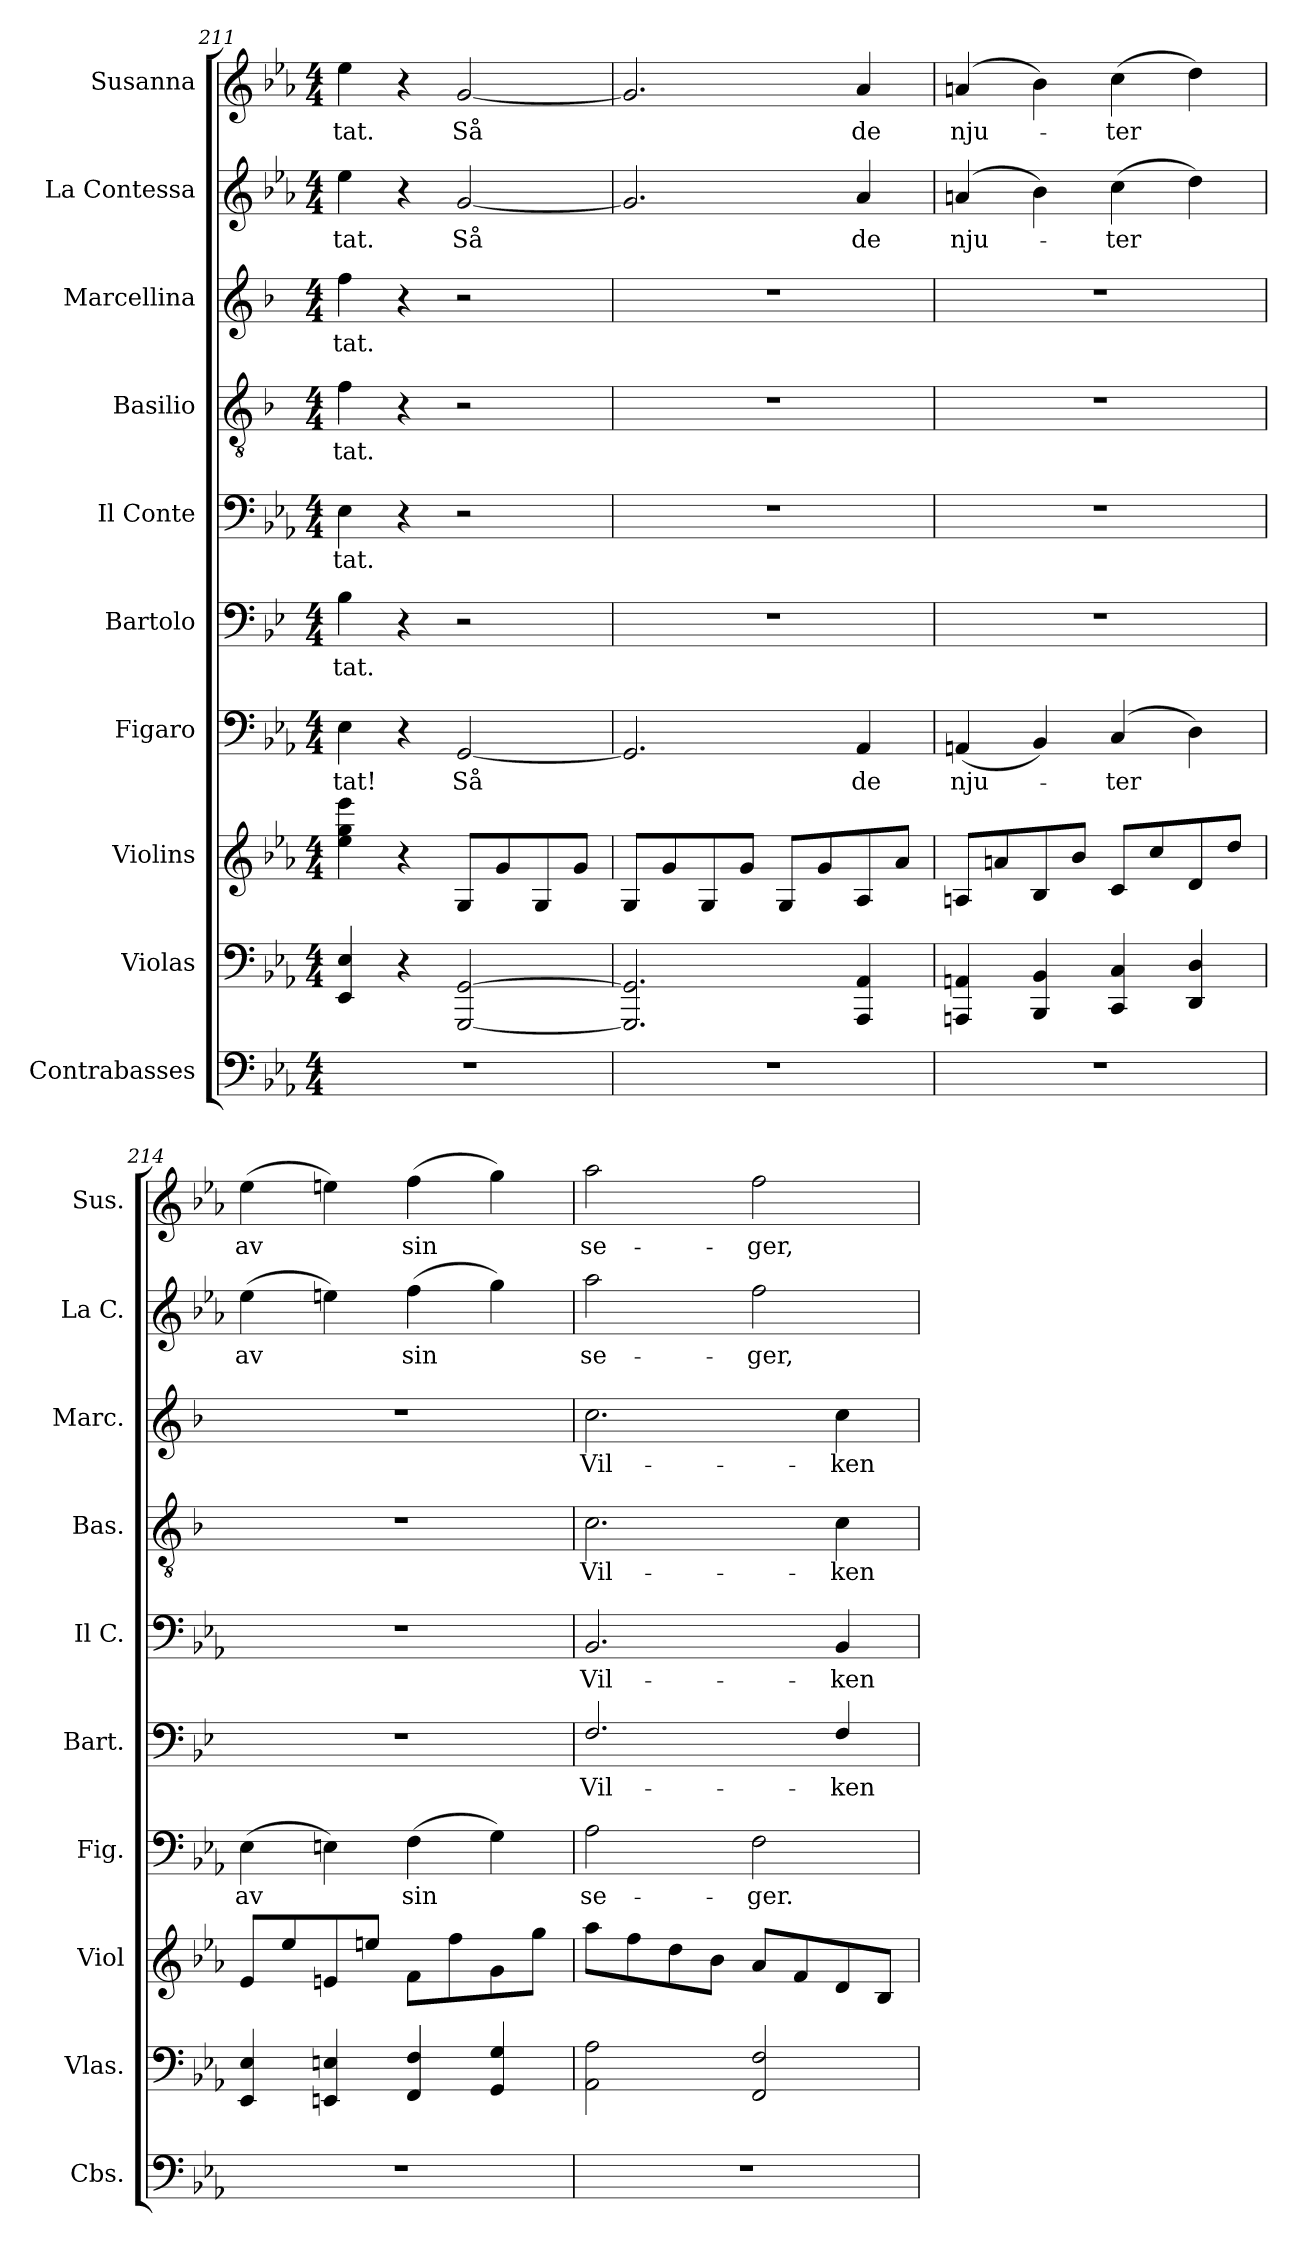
**kern	**kern	**kern	**kern	**text	**kern	**text	**kern	**text	**kern	**text	**kern	**text	**kern	**text	**kern	**text
*part10	*part9	*part8	*part7	*part7	*part6	*part6	*part5	*part5	*part4	*part4	*part3	*part3	*part2	*part2	*part1	*part1
*staff10	*staff9	*staff8	*staff7	*staff7	*staff6	*staff6	*staff5	*staff5	*staff4	*staff4	*staff3	*staff3	*staff2	*staff2	*staff1	*staff1
*I"Contrabasses	*I"Violas	*I"Violins	*I"Figaro	*	*I"Bartolo	*	*I"Il Conte	*	*I"Basilio	*	*I"Marcellina	*	*I"La Contessa	*	*I"Susanna	*
*I'Cbs.	*I'Vlas.	*I'Viol	*I'Fig.	*	*I'Bart.	*	*I'Il C.	*	*I'Bas.	*	*I'Marc.	*	*I'La C.	*	*I'Sus.	*
*clefF4	*clefF4	*clefG2	*clefF4	*	*clefF4	*	*clefF4	*	*clefGv2	*	*clefG2	*	*clefG2	*	*clefG2	*
*ITrd7c12	*	*	*	*	*ITrd4c7	*	*	*	*ITrd1c2	*	*ITrd1c2	*	*	*	*	*
*k[b-e-a-]	*k[b-e-a-]	*k[b-e-a-]	*k[b-e-a-]	*	*k[b-e-a-]	*	*k[b-e-a-]	*	*k[b-e-a-]	*	*k[b-e-a-]	*	*k[b-e-a-]	*	*k[b-e-a-]	*
*M4/4	*M4/4	*M4/4	*M4/4	*	*M4/4	*	*M4/4	*	*M4/4	*	*M4/4	*	*M4/4	*	*M4/4	*
*MM344	*MM344	*MM344	*MM344	*	*MM344	*	*MM344	*	*MM344	*	*MM344	*	*MM344	*	*MM344	*
=211	=211	=211	=211	=211	=211	=211	=211	=211	=211	=211	=211	=211	=211	=211	=211	=211
!	!	!	!	!LO:LY:b	!	!LO:LY:b	!	!LO:LY:b	!	!LO:LY:b	!	!LO:LY:b	!	!LO:LY:b	!	!LO:LY:b
1r	4EE-/ 4E-/	4ee-\ 4gg\ 4eee-\	4E-\	-tat!	4E-\	-tat.	4E-\	-tat.	4e-\	-tat.	4ee-\	-tat.	4ee-\	-tat.	4ee-\	-tat.
.	4r	4r	4r	.	4r	.	4r	.	4r	.	4r	.	4r	.	4r	.
!	!	!	!	!LO:LY:b	!	!	!	!	!	!	!	!	!	!LO:LY:b	!	!LO:LY:b
.	[2GGG/ [2GG/	8G/L	[2GG/	Så	2r	.	2r	.	2r	.	2r	.	[2g/	Så	[2g/	Så
.	.	8g/	.	.	.	.	.	.	.	.	.	.	.	.	.	.
.	.	8G/	.	.	.	.	.	.	.	.	.	.	.	.	.	.
.	.	8g/J	.	.	.	.	.	.	.	.	.	.	.	.	.	.
=212	=212	=212	=212	=212	=212	=212	=212	=212	=212	=212	=212	=212	=212	=212	=212	=212
1r	2.GGG/] 2.GG/]	8G/L	2.GG/]	.	1r	.	1r	.	1r	.	1r	.	2.g/]	.	2.g/]	.
.	.	8g/	.	.	.	.	.	.	.	.	.	.	.	.	.	.
.	.	8G/	.	.	.	.	.	.	.	.	.	.	.	.	.	.
.	.	8g/J	.	.	.	.	.	.	.	.	.	.	.	.	.	.
.	.	8G/L	.	.	.	.	.	.	.	.	.	.	.	.	.	.
.	.	8g/	.	.	.	.	.	.	.	.	.	.	.	.	.	.
!	!	!	!	!LO:LY:b	!	!	!	!	!	!	!	!	!	!LO:LY:b	!	!LO:LY:b
.	4AAA-/ 4AA-/	8A-/	4AA-/	de	.	.	.	.	.	.	.	.	4a-/	de	4a-/	de
.	.	8a-/J	.	.	.	.	.	.	.	.	.	.	.	.	.	.
!!LO:PB:g=z
=213	=213	=213	=213	=213	=213	=213	=213	=213	=213	=213	=213	=213	=213	=213	=213	=213
!	!	!	!	!LO:LY:b	!	!	!	!	!	!	!	!	!	!LO:LY:b	!	!LO:LY:b
1r	4AAAn/ 4AAn/	8An/L	(<4AAn/	nju-	1r	.	1r	.	1r	.	1r	.	(>4an/	nju-	(>4an/	nju-
.	.	8an/	.	.	.	.	.	.	.	.	.	.	.	.	.	.
.	4BBB-/ 4BB-/	8B-/	4BB-/)	.	.	.	.	.	.	.	.	.	4b-\)	.	4b-\)	.
.	.	8b-/J	.	.	.	.	.	.	.	.	.	.	.	.	.	.
!	!	!	!	!LO:LY:b	!	!	!	!	!	!	!	!	!	!LO:LY:b	!	!LO:LY:b
.	4CC/ 4C/	8c/L	(>4C/	-ter	.	.	.	.	.	.	.	.	(>4cc\	-ter	(>4cc\	-ter
.	.	8cc/	.	.	.	.	.	.	.	.	.	.	.	.	.	.
.	4DD/ 4D/	8d/	4D\)	.	.	.	.	.	.	.	.	.	4dd\)	.	4dd\)	.
.	.	8dd/J	.	.	.	.	.	.	.	.	.	.	.	.	.	.
=214	=214	=214	=214	=214	=214	=214	=214	=214	=214	=214	=214	=214	=214	=214	=214	=214
!	!	!	!	!LO:LY:b	!	!	!	!	!	!	!	!	!	!LO:LY:b	!	!LO:LY:b
1r	4EE-/ 4E-/	8e-/L	(>4E-\	av	1r	.	1r	.	1r	.	1r	.	(>4ee-\	av	(>4ee-\	av
.	.	8ee-/	.	.	.	.	.	.	.	.	.	.	.	.	.	.
.	4EEn/ 4En/	8en/	4En\)	.	.	.	.	.	.	.	.	.	4een\)	.	4een\)	.
.	.	8een/J	.	.	.	.	.	.	.	.	.	.	.	.	.	.
!	!	!	!	!LO:LY:b	!	!	!	!	!	!	!	!	!	!LO:LY:b	!	!LO:LY:b
.	4FF/ 4F/	8f\L	(>4F\	sin	.	.	.	.	.	.	.	.	(>4ff\	sin	(>4ff\	sin
.	.	8ff\	.	.	.	.	.	.	.	.	.	.	.	.	.	.
.	4GG/ 4G/	8g\	4G\)	.	.	.	.	.	.	.	.	.	4gg\)	.	4gg\)	.
.	.	8gg\J	.	.	.	.	.	.	.	.	.	.	.	.	.	.
=215	=215	=215	=215	=215	=215	=215	=215	=215	=215	=215	=215	=215	=215	=215	=215	=215
!	!	!	!	!LO:LY:b	!	!LO:LY:b	!	!LO:LY:b	!	!LO:LY:b	!	!LO:LY:b	!	!LO:LY:b	!	!LO:LY:b
1r	2AA-\ 2A-\	8aa-\L	2A-\	se-	2.BB-/	Vil-	2.BB-/	Vil-	2.B-\	Vil-	2.b-\	Vil-	2aa-\	se-	2aa-\	se-
.	.	8ff\	.	.	.	.	.	.	.	.	.	.	.	.	.	.
.	.	8dd\	.	.	.	.	.	.	.	.	.	.	.	.	.	.
.	.	8b-\J	.	.	.	.	.	.	.	.	.	.	.	.	.	.
!	!	!	!	!LO:LY:b	!	!	!	!	!	!	!	!	!	!LO:LY:b	!	!LO:LY:b
.	2FF/ 2F/	8a-/L	2F\	-ger.	.	.	.	.	.	.	.	.	2ff\	-ger,	2ff\	-ger,
.	.	8f/	.	.	.	.	.	.	.	.	.	.	.	.	.	.
!	!	!	!	!	!	!LO:LY:b	!	!LO:LY:b	!	!LO:LY:b	!	!LO:LY:b	!	!	!	!
.	.	8d/	.	.	4BB-/	-ken	4BB-/	-ken	4B-\	-ken	4b-\	-ken	.	.	.	.
.	.	8B-/J	.	.	.	.	.	.	.	.	.	.	.	.	.	.
=	=	=	=	=	=	=	=	=	=	=	=	=	=	=	=	=
*-	*-	*-	*-	*-	*-	*-	*-	*-	*-	*-	*-	*-	*-	*-	*-	*-
